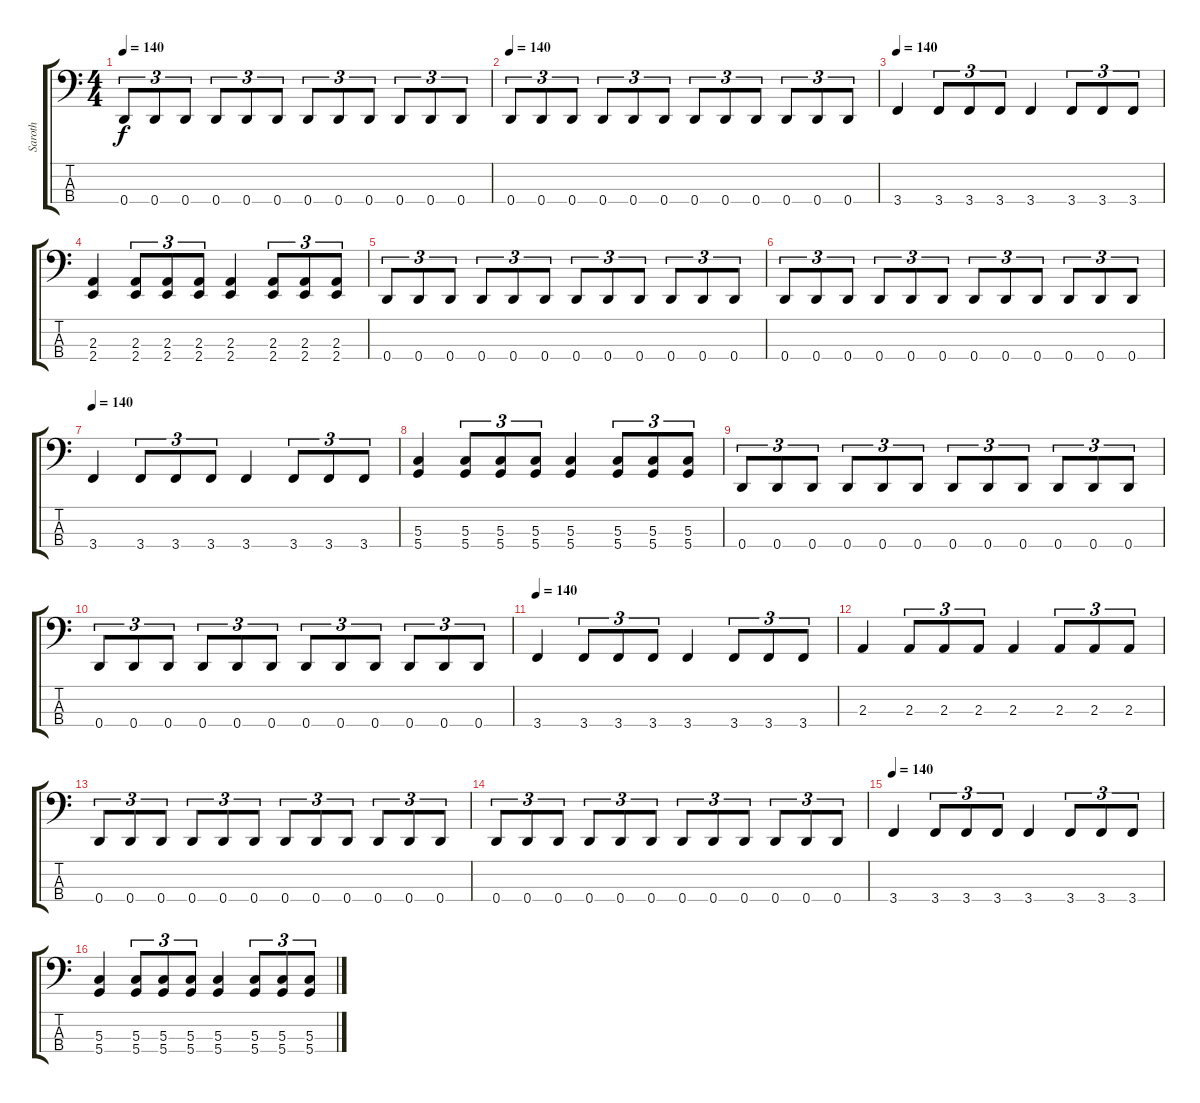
\track ("Saroth" "Saroth") {instrument electricbassfinger}
\staff {score tabs}
\tuning (F2 C2 G1 D1) {hide}
\ts (4 4)
\tempo 140
\clef f4
\ks c
0.4.8{tu (3 2) dy f} 0.4.8{tu (3 2)} 0.4.8{tu (3 2)} 0.4.8{tu (3 2)} 0.4.8{tu (3 2)} 0.4.8{tu (3 2)} 0.4.8{tu (3 2)} 0.4.8{tu (3 2)} 0.4.8{tu (3 2)} 0.4.8{tu (3 2)} 0.4.8{tu (3 2)} 0.4.8{tu (3 2)} |
\tempo 140
0.4.8{tu (3 2)} 0.4.8{tu (3 2)} 0.4.8{tu (3 2)} 0.4.8{tu (3 2)} 0.4.8{tu (3 2)} 0.4.8{tu (3 2)} 0.4.8{tu (3 2)} 0.4.8{tu (3 2)} 0.4.8{tu (3 2)} 0.4.8{tu (3 2)} 0.4.8{tu (3 2)} 0.4.8{tu (3 2)} |
\tempo 140
3.4.4 3.4.8{tu (3 2)} 3.4.8{tu (3 2)} 3.4.8{tu (3 2)} 3.4.4 3.4.8{tu (3 2)} 3.4.8{tu (3 2)} 3.4.8{tu (3 2)} |
(2.3 2.4).4 (2.3 2.4).8{tu (3 2)} (2.3 2.4).8{tu (3 2)} (2.3 2.4).8{tu (3 2)} (2.3 2.4).4 (2.3 2.4).8{tu (3 2)} (2.3 2.4).8{tu (3 2)} (2.3 2.4).8{tu (3 2)} |
0.4.8{tu (3 2)} 0.4.8{tu (3 2)} 0.4.8{tu (3 2)} 0.4.8{tu (3 2)} 0.4.8{tu (3 2)} 0.4.8{tu (3 2)} 0.4.8{tu (3 2)} 0.4.8{tu (3 2)} 0.4.8{tu (3 2)} 0.4.8{tu (3 2)} 0.4.8{tu (3 2)} 0.4.8{tu (3 2)} |
0.4.8{tu (3 2)} 0.4.8{tu (3 2)} 0.4.8{tu (3 2)} 0.4.8{tu (3 2)} 0.4.8{tu (3 2)} 0.4.8{tu (3 2)} 0.4.8{tu (3 2)} 0.4.8{tu (3 2)} 0.4.8{tu (3 2)} 0.4.8{tu (3 2)} 0.4.8{tu (3 2)} 0.4.8{tu (3 2)} |
\tempo 140
3.4.4 3.4.8{tu (3 2)} 3.4.8{tu (3 2)} 3.4.8{tu (3 2)} 3.4.4 3.4.8{tu (3 2)} 3.4.8{tu (3 2)} 3.4.8{tu (3 2)} |
(5.3 5.4).4 (5.3 5.4).8{tu (3 2)} (5.3 5.4).8{tu (3 2)} (5.3 5.4).8{tu (3 2)} (5.3 5.4).4 (5.3 5.4).8{tu (3 2)} (5.3 5.4).8{tu (3 2)} (5.3 5.4).8{tu (3 2)} |
0.4.8{tu (3 2)} 0.4.8{tu (3 2)} 0.4.8{tu (3 2)} 0.4.8{tu (3 2)} 0.4.8{tu (3 2)} 0.4.8{tu (3 2)} 0.4.8{tu (3 2)} 0.4.8{tu (3 2)} 0.4.8{tu (3 2)} 0.4.8{tu (3 2)} 0.4.8{tu (3 2)} 0.4.8{tu (3 2)} |
0.4.8{tu (3 2)} 0.4.8{tu (3 2)} 0.4.8{tu (3 2)} 0.4.8{tu (3 2)} 0.4.8{tu (3 2)} 0.4.8{tu (3 2)} 0.4.8{tu (3 2)} 0.4.8{tu (3 2)} 0.4.8{tu (3 2)} 0.4.8{tu (3 2)} 0.4.8{tu (3 2)} 0.4.8{tu (3 2)} |
\tempo 140
3.4.4 3.4.8{tu (3 2)} 3.4.8{tu (3 2)} 3.4.8{tu (3 2)} 3.4.4 3.4.8{tu (3 2)} 3.4.8{tu (3 2)} 3.4.8{tu (3 2)} |
2.3.4 2.3.8{tu (3 2)} 2.3.8{tu (3 2)} 2.3.8{tu (3 2)} 2.3.4 2.3.8{tu (3 2)} 2.3.8{tu (3 2)} 2.3.8{tu (3 2)} |
0.4.8{tu (3 2)} 0.4.8{tu (3 2)} 0.4.8{tu (3 2)} 0.4.8{tu (3 2)} 0.4.8{tu (3 2)} 0.4.8{tu (3 2)} 0.4.8{tu (3 2)} 0.4.8{tu (3 2)} 0.4.8{tu (3 2)} 0.4.8{tu (3 2)} 0.4.8{tu (3 2)} 0.4.8{tu (3 2)} |
0.4.8{tu (3 2)} 0.4.8{tu (3 2)} 0.4.8{tu (3 2)} 0.4.8{tu (3 2)} 0.4.8{tu (3 2)} 0.4.8{tu (3 2)} 0.4.8{tu (3 2)} 0.4.8{tu (3 2)} 0.4.8{tu (3 2)} 0.4.8{tu (3 2)} 0.4.8{tu (3 2)} 0.4.8{tu (3 2)} |
\tempo 140
3.4.4 3.4.8{tu (3 2)} 3.4.8{tu (3 2)} 3.4.8{tu (3 2)} 3.4.4 3.4.8{tu (3 2)} 3.4.8{tu (3 2)} 3.4.8{tu (3 2)} |
(5.3 5.4).4 (5.3 5.4).8{tu (3 2)} (5.3 5.4).8{tu (3 2)} (5.3 5.4).8{tu (3 2)} (5.3 5.4).4 (5.3 5.4).8{tu (3 2)} (5.3 5.4).8{tu (3 2)} (5.3 5.4).8{tu (3 2)}
